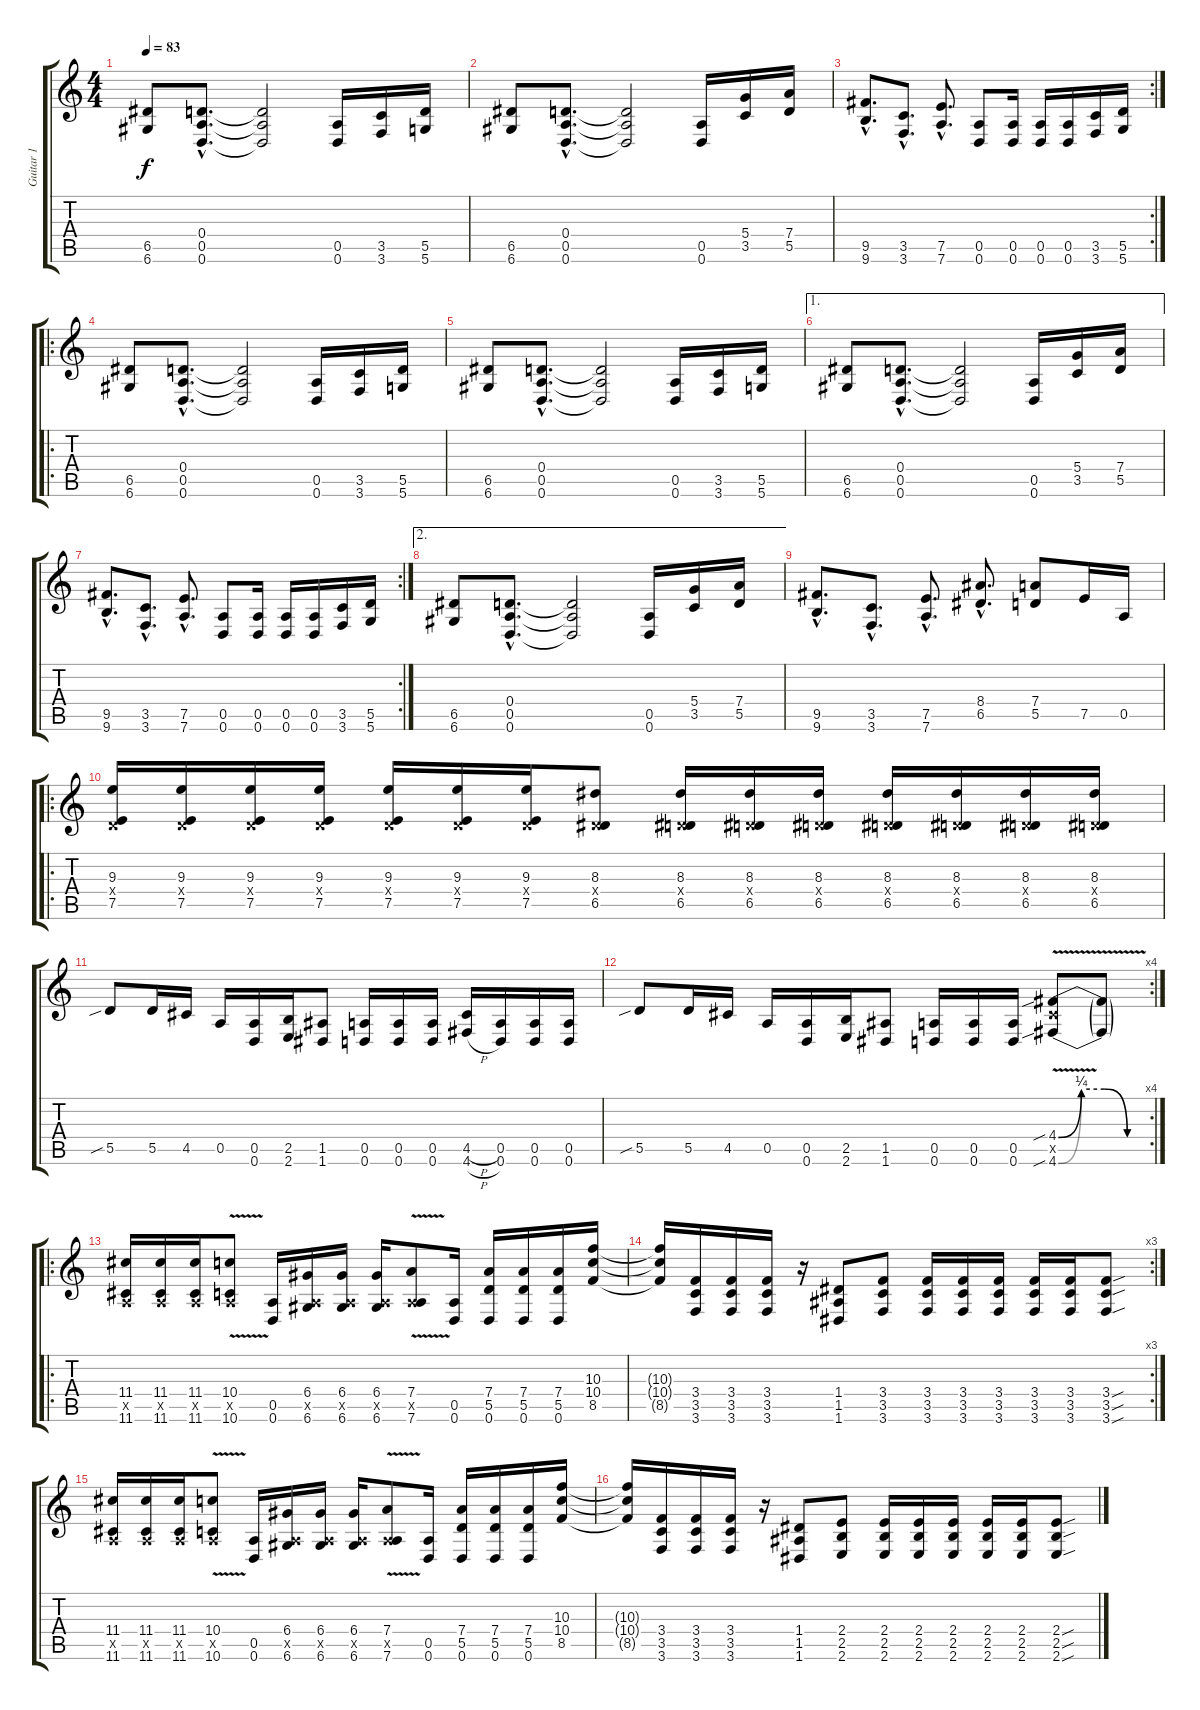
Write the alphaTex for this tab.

\track ("Guitar 1" "Guitar 1") {instrument distortionguitar}
\staff {score tabs}
\tuning (E4 B3 G3 D3 A2 D2) {hide}
\ts (4 4)
\tempo 83
\clef g2
\ks c
(6.5 6.6).8{dy f} (0.4{hac} 0.5{hac} 0.6{hac}).8{d} (0.4{t} 0.5{t} 0.6{t}).2 (0.5 0.6).16 (3.5 3.6).16 (5.5 5.6).16 |
(6.5 6.6).8 (0.4{hac} 0.5{hac} 0.6{hac}).8{d} (0.4{t} 0.5{t} 0.6{t}).2 (0.5 0.6).16 (5.4 3.5).16 (7.4 5.5).16 |
\rc 2
(9.5{hac} 9.6{hac}).8{d} (3.5{hac} 3.6{hac}).8{d} (7.5{hac} 7.6{hac}).8{d} (0.5 0.6).8 (0.5 0.6).16 (0.5 0.6).16 (0.5 0.6).16 (3.5 3.6).16 (5.5 5.6).16 |
\ro
(6.5 6.6).8 (0.4{hac} 0.5{hac} 0.6{hac}).8{d} (0.4{t} 0.5{t} 0.6{t}).2 (0.5 0.6).16 (3.5 3.6).16 (5.5 5.6).16 |
(6.5 6.6).8 (0.4{hac} 0.5{hac} 0.6{hac}).8{d} (0.4{t} 0.5{t} 0.6{t}).2 (0.5 0.6).16 (3.5 3.6).16 (5.5 5.6).16 |
\ae 1
(6.5 6.6).8 (0.4{hac} 0.5{hac} 0.6{hac}).8{d} (0.4{t} 0.5{t} 0.6{t}).2 (0.5 0.6).16 (5.4 3.5).16 (7.4 5.5).16 |
\rc 2
(9.5{hac} 9.6{hac}).8{d} (3.5{hac} 3.6{hac}).8{d} (7.5{hac} 7.6{hac}).8{d} (0.5 0.6).8 (0.5 0.6).16 (0.5 0.6).16 (0.5 0.6).16 (3.5 3.6).16 (5.5 5.6).16 |
\ae 2
(6.5 6.6).8 (0.4{hac} 0.5{hac} 0.6{hac}).8{d} (0.4{t} 0.5{t} 0.6{t}).2 (0.5 0.6).16 (5.4 3.5).16 (7.4 5.5).16 |
(9.5{hac} 9.6{hac}).8{d} (3.5{hac} 3.6{hac}).8{d} (7.5{hac} 7.6{hac}).8{d} (8.4{hac} 6.5{hac}).8{d} (7.4 5.5).8 7.5.16 0.5.16 |
\ro
(9.3 0.4{x} 7.5).16 (9.3 0.4{x} 7.5).16 (9.3 0.4{x} 7.5).16 (9.3 0.4{x} 7.5).16 (9.3 0.4{x} 7.5).16 (9.3 0.4{x} 7.5).16 (9.3 0.4{x} 7.5).16 (8.3 0.4{x} 6.5).8 (8.3 0.4{x} 6.5).16 (8.3 0.4{x} 6.5).16 (8.3 0.4{x} 6.5).16 (8.3 0.4{x} 6.5).16 (8.3 0.4{x} 6.5).16 (8.3 0.4{x} 6.5).16 (8.3 0.4{x} 6.5).16 |
5.5{sib}.8 5.5.16 4.5.16 0.5.16 (0.5 0.6).16 (2.5 2.6).16 (1.5 1.6).8 (0.5 0.6).16 (0.5 0.6).16 (0.5 0.6).16 (4.5{h} 4.6{h}).16 (0.5 0.6).16 (0.5 0.6).16 (0.5 0.6).16 |
\rc 4
5.5{sib}.8 5.5.16 4.5.16 0.5.16 (0.5 0.6).16 (2.5 2.6).16 (1.5 1.6).8 (0.5 0.6).16 (0.5 0.6).16 (0.5 0.6).16 (4.4{be (custom 0 0 15 1 30 1 45 0 60 0) v sib} 4.5{x} 4.6{be (custom 0 0 15 1 30 1 45 0 60 0) v sib}).8 (4.4{t} 4.6{t}).8 |
\ro
(11.4 0.5{x} 11.6).16 (11.4 0.5{x} 11.6).16 (11.4 0.5{x} 11.6).16 (10.4{v} 0.5{x} 10.6).8 (0.5 0.6).16 (6.4 0.5{x} 6.6).16 (6.4 0.5{x} 6.6).16 (6.4 0.5{x} 6.6).16 (7.4{v} 0.5{x} 7.6).8 (0.5 0.6).16 (7.4 5.5 0.6).16 (7.4 5.5 0.6).16 (7.4 5.5 0.6).16 (10.3 10.4 8.5).16 |
\rc 3
(10.3{t} 10.4{t} 8.5{t}).16 (3.4 3.5 3.6).16 (3.4 3.5 3.6).16 (3.4 3.5 3.6).16 r.16 (1.4 1.5 1.6).8 (3.4 3.5 3.6).8 (3.4 3.5 3.6).16 (3.4 3.5 3.6).16 (3.4 3.5 3.6).16 (3.4 3.5 3.6).16 (3.4 3.5 3.6).16 (3.4{sou} 3.5{sou} 3.6{sou}).8 |
(11.4 0.5{x} 11.6).16 (11.4 0.5{x} 11.6).16 (11.4 0.5{x} 11.6).16 (10.4{v} 0.5{x} 10.6).8 (0.5 0.6).16 (6.4 0.5{x} 6.6).16 (6.4 0.5{x} 6.6).16 (6.4 0.5{x} 6.6).16 (7.4{v} 0.5{x} 7.6).8 (0.5 0.6).16 (7.4 5.5 0.6).16 (7.4 5.5 0.6).16 (7.4 5.5 0.6).16 (10.3 10.4 8.5).16 |
(10.3{t} 10.4{t} 8.5{t}).16 (3.4 3.5 3.6).16 (3.4 3.5 3.6).16 (3.4 3.5 3.6).16 r.16 (1.4 1.5 1.6).8 (2.4 2.5 2.6).8 (2.4 2.5 2.6).16 (2.4 2.5 2.6).16 (2.4 2.5 2.6).16 (2.4 2.5 2.6).16 (2.4 2.5 2.6).16 (2.4{sou} 2.5{sou} 2.6{sou}).8
